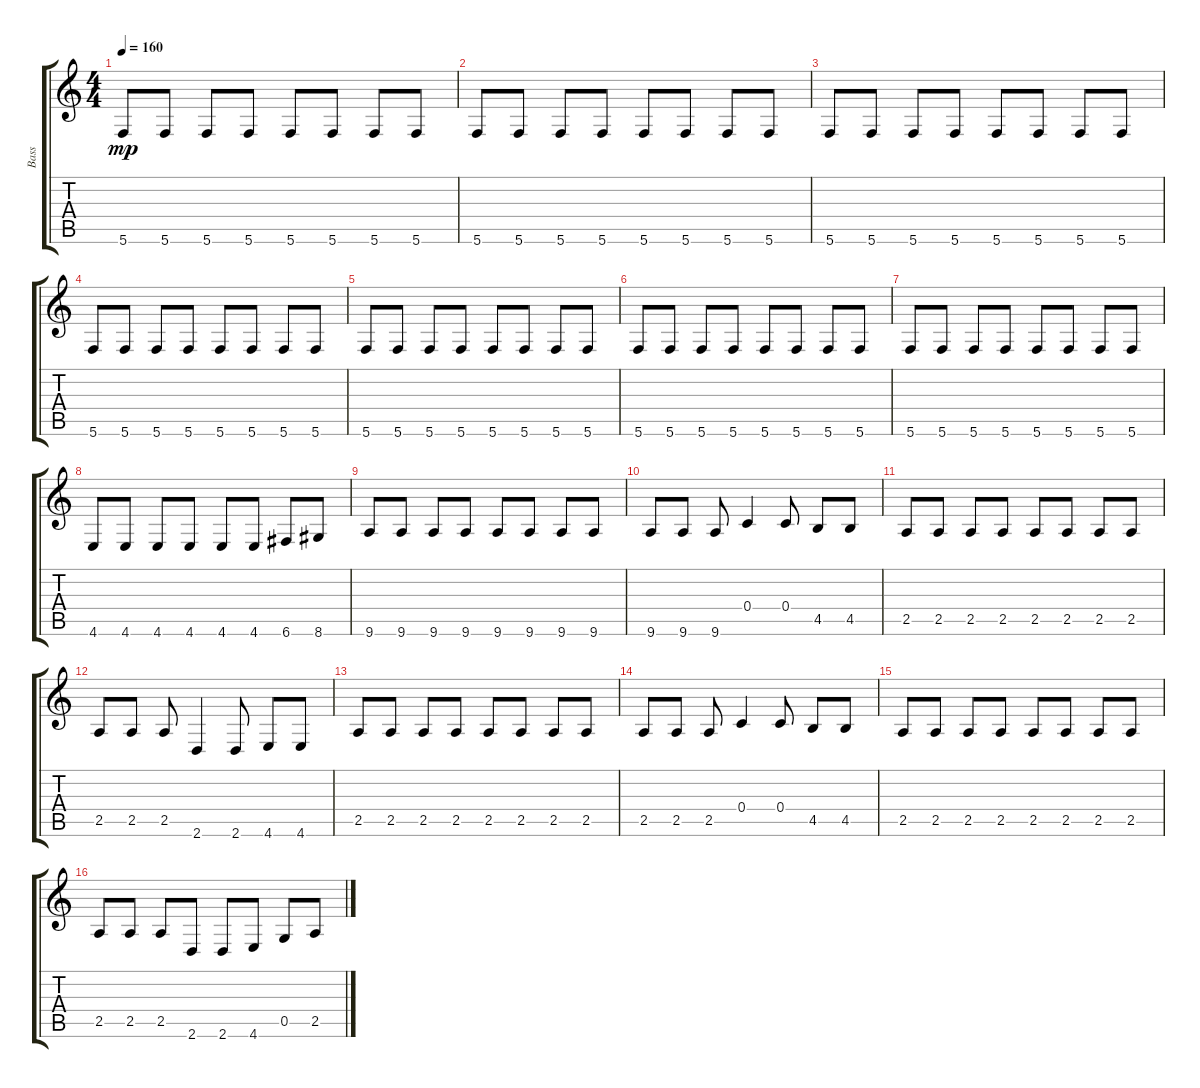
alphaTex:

\track ("Bass" "Bass") {instrument synthbass1}
\staff {score tabs}
\tuning (D4 A3 F3 C3 G2 C2) {hide}
\ts (4 4)
\tempo 160
\clef g2
\ks c
5.6.8{dy mp} 5.6.8 5.6.8 5.6.8 5.6.8 5.6.8 5.6.8 5.6.8 |
5.6.8 5.6.8 5.6.8 5.6.8 5.6.8 5.6.8 5.6.8 5.6.8 |
5.6.8 5.6.8 5.6.8 5.6.8 5.6.8 5.6.8 5.6.8 5.6.8 |
5.6.8 5.6.8 5.6.8 5.6.8 5.6.8 5.6.8 5.6.8 5.6.8 |
5.6.8 5.6.8 5.6.8 5.6.8 5.6.8 5.6.8 5.6.8 5.6.8 |
5.6.8 5.6.8 5.6.8 5.6.8 5.6.8 5.6.8 5.6.8 5.6.8 |
5.6.8 5.6.8 5.6.8 5.6.8 5.6.8 5.6.8 5.6.8 5.6.8 |
4.6.8 4.6.8 4.6.8 4.6.8 4.6.8 4.6.8 6.6.8 8.6.8 |
9.6.8{volume 12} 9.6.8 9.6.8 9.6.8 9.6.8 9.6.8 9.6.8 9.6.8 |
9.6.8 9.6.8 9.6.8 0.4.4 0.4.8 4.5.8 4.5.8 |
2.5.8 2.5.8 2.5.8 2.5.8 2.5.8 2.5.8 2.5.8 2.5.8 |
2.5.8 2.5.8 2.5.8 2.6.4 2.6.8 4.6.8 4.6.8 |
2.5.8 2.5.8 2.5.8 2.5.8 2.5.8 2.5.8 2.5.8 2.5.8 |
2.5.8 2.5.8 2.5.8 0.4.4 0.4.8 4.5.8 4.5.8 |
2.5.8 2.5.8 2.5.8 2.5.8 2.5.8 2.5.8 2.5.8 2.5.8 |
2.5.8 2.5.8 2.5.8 2.6.8 2.6.8 4.6.8 0.5.8 2.5.8
